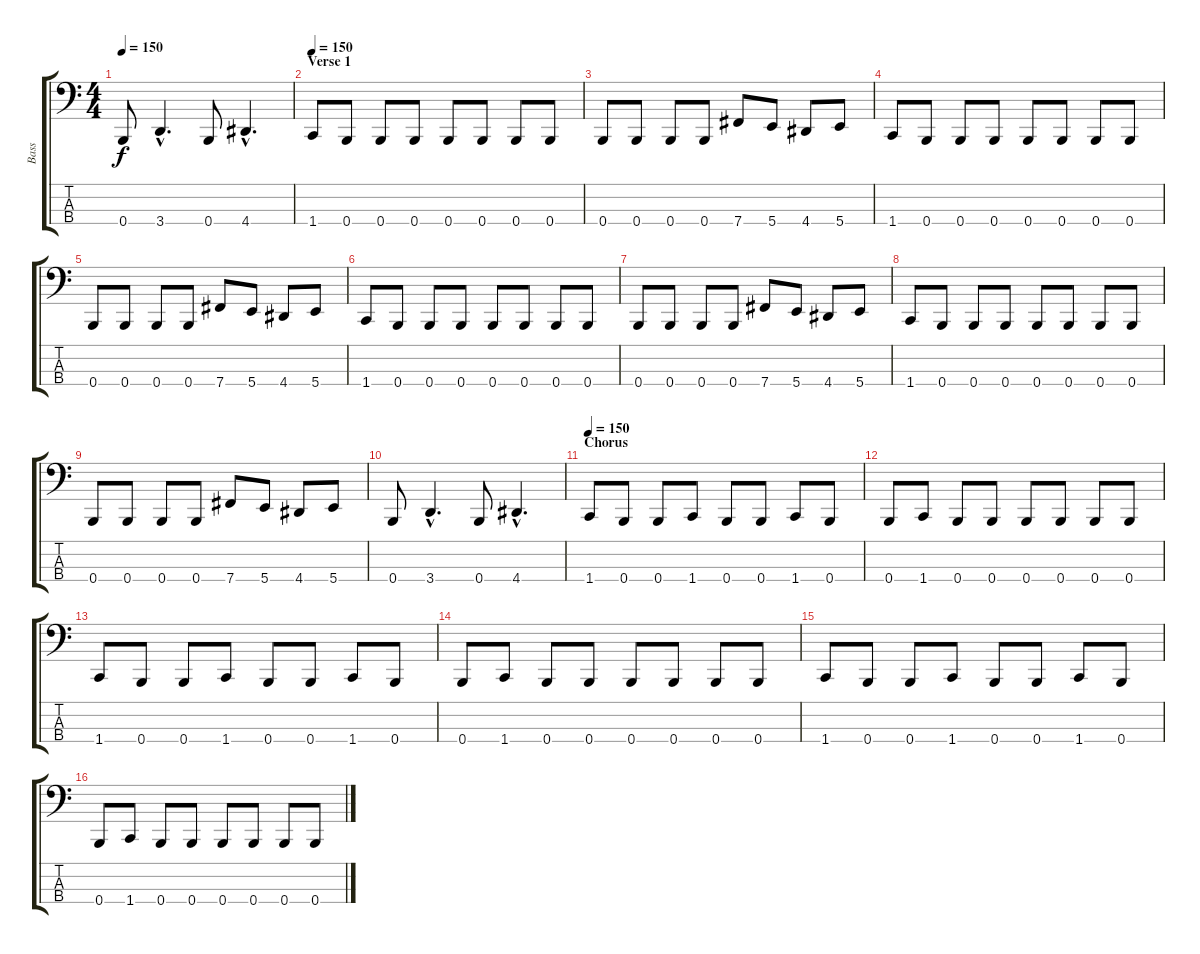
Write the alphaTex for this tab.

\track ("Bass" "Bass") {instrument electricbasspick}
\staff {score tabs}
\tuning (E2 B1 Gb1 B0) {hide}
\ts (4 4)
\tempo 150
\clef f4
\ks c
0.4.8{dy f} 3.4{hac}.4{d} 0.4.8 4.4{hac}.4{d} |
\section ("" "Verse 1")
\tempo 150
1.4.8 0.4.8 0.4.8 0.4.8 0.4.8 0.4.8 0.4.8 0.4.8 |
0.4.8 0.4.8 0.4.8 0.4.8 7.4.8 5.4.8 4.4.8 5.4.8 |
1.4.8 0.4.8 0.4.8 0.4.8 0.4.8 0.4.8 0.4.8 0.4.8 |
0.4.8 0.4.8 0.4.8 0.4.8 7.4.8 5.4.8 4.4.8 5.4.8 |
1.4.8 0.4.8 0.4.8 0.4.8 0.4.8 0.4.8 0.4.8 0.4.8 |
0.4.8 0.4.8 0.4.8 0.4.8 7.4.8 5.4.8 4.4.8 5.4.8 |
1.4.8 0.4.8 0.4.8 0.4.8 0.4.8 0.4.8 0.4.8 0.4.8 |
0.4.8 0.4.8 0.4.8 0.4.8 7.4.8 5.4.8 4.4.8 5.4.8 |
0.4.8 3.4{hac}.4{d} 0.4.8 4.4{hac}.4{d} |
\section ("" "Chorus")
\tempo 150
1.4.8 0.4.8 0.4.8 1.4.8 0.4.8 0.4.8 1.4.8 0.4.8 |
0.4.8 1.4.8 0.4.8 0.4.8 0.4.8 0.4.8 0.4.8 0.4.8 |
1.4.8 0.4.8 0.4.8 1.4.8 0.4.8 0.4.8 1.4.8 0.4.8 |
0.4.8 1.4.8 0.4.8 0.4.8 0.4.8 0.4.8 0.4.8 0.4.8 |
1.4.8 0.4.8 0.4.8 1.4.8 0.4.8 0.4.8 1.4.8 0.4.8 |
0.4.8 1.4.8 0.4.8 0.4.8 0.4.8 0.4.8 0.4.8 0.4.8
